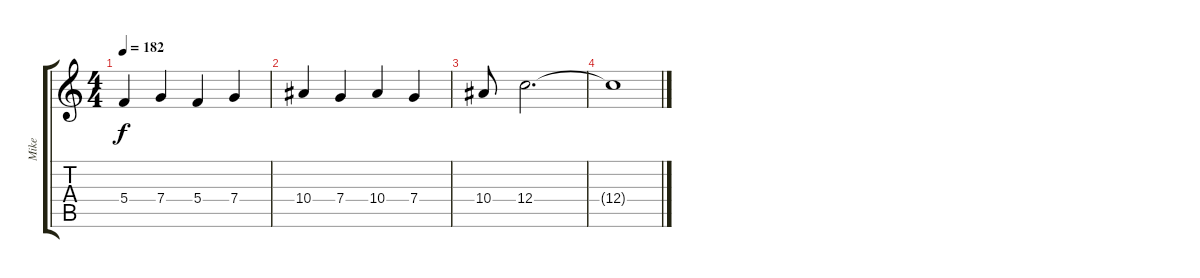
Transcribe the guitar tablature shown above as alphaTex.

\track ("Mike" "Mike") {instrument distortionguitar}
\staff {score tabs}
\tuning (D4 A3 F3 C3 G2 C2) {hide}
\ts (4 4)
\tempo 182
\clef g2
\ks c
5.4.4{dy f} 7.4.4 5.4.4 7.4.4 |
10.4.4 7.4.4 10.4.4 7.4.4 |
10.4.8 12.4.2{d} |
12.4{t}.1
